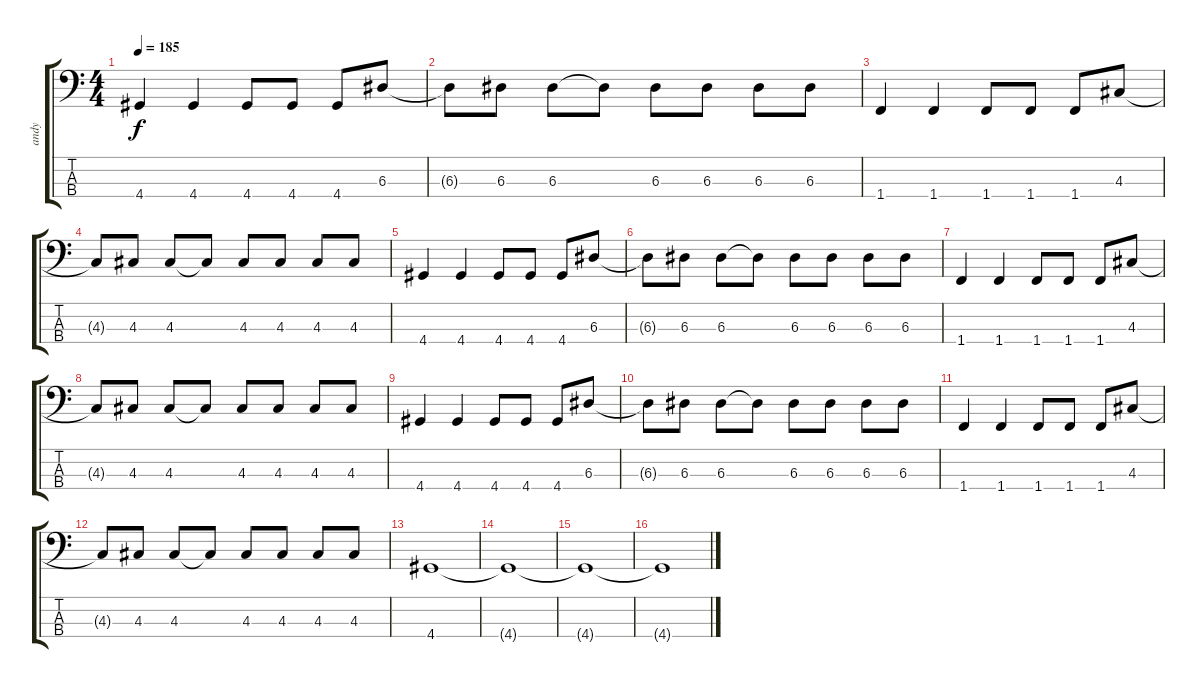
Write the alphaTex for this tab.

\track ("andy" "andy") {instrument electricbassfinger}
\staff {score tabs}
\tuning (G2 D2 A1 E1) {hide}
\ts (4 4)
\tempo 185
\clef f4
\ks c
4.4.4{dy f} 4.4.4 4.4.8 4.4.8 4.4.8 6.3.8 |
6.3{t}.8 6.3.8 6.3.8 6.3{t}.8 6.3.8 6.3.8 6.3.8 6.3.8 |
1.4.4 1.4.4 1.4.8 1.4.8 1.4.8 4.3.8 |
4.3{t}.8 4.3.8 4.3.8 4.3{t}.8 4.3.8 4.3.8 4.3.8 4.3.8 |
4.4.4 4.4.4 4.4.8 4.4.8 4.4.8 6.3.8 |
6.3{t}.8 6.3.8 6.3.8 6.3{t}.8 6.3.8 6.3.8 6.3.8 6.3.8 |
1.4.4 1.4.4 1.4.8 1.4.8 1.4.8 4.3.8 |
4.3{t}.8 4.3.8 4.3.8 4.3{t}.8 4.3.8 4.3.8 4.3.8 4.3.8 |
4.4.4 4.4.4 4.4.8 4.4.8 4.4.8 6.3.8 |
6.3{t}.8 6.3.8 6.3.8 6.3{t}.8 6.3.8 6.3.8 6.3.8 6.3.8 |
1.4.4 1.4.4 1.4.8 1.4.8 1.4.8 4.3.8 |
4.3{t}.8 4.3.8 4.3.8 4.3{t}.8 4.3.8 4.3.8 4.3.8 4.3.8 |
4.4.1 |
4.4{t}.1 |
4.4{t}.1 |
4.4{t}.1
